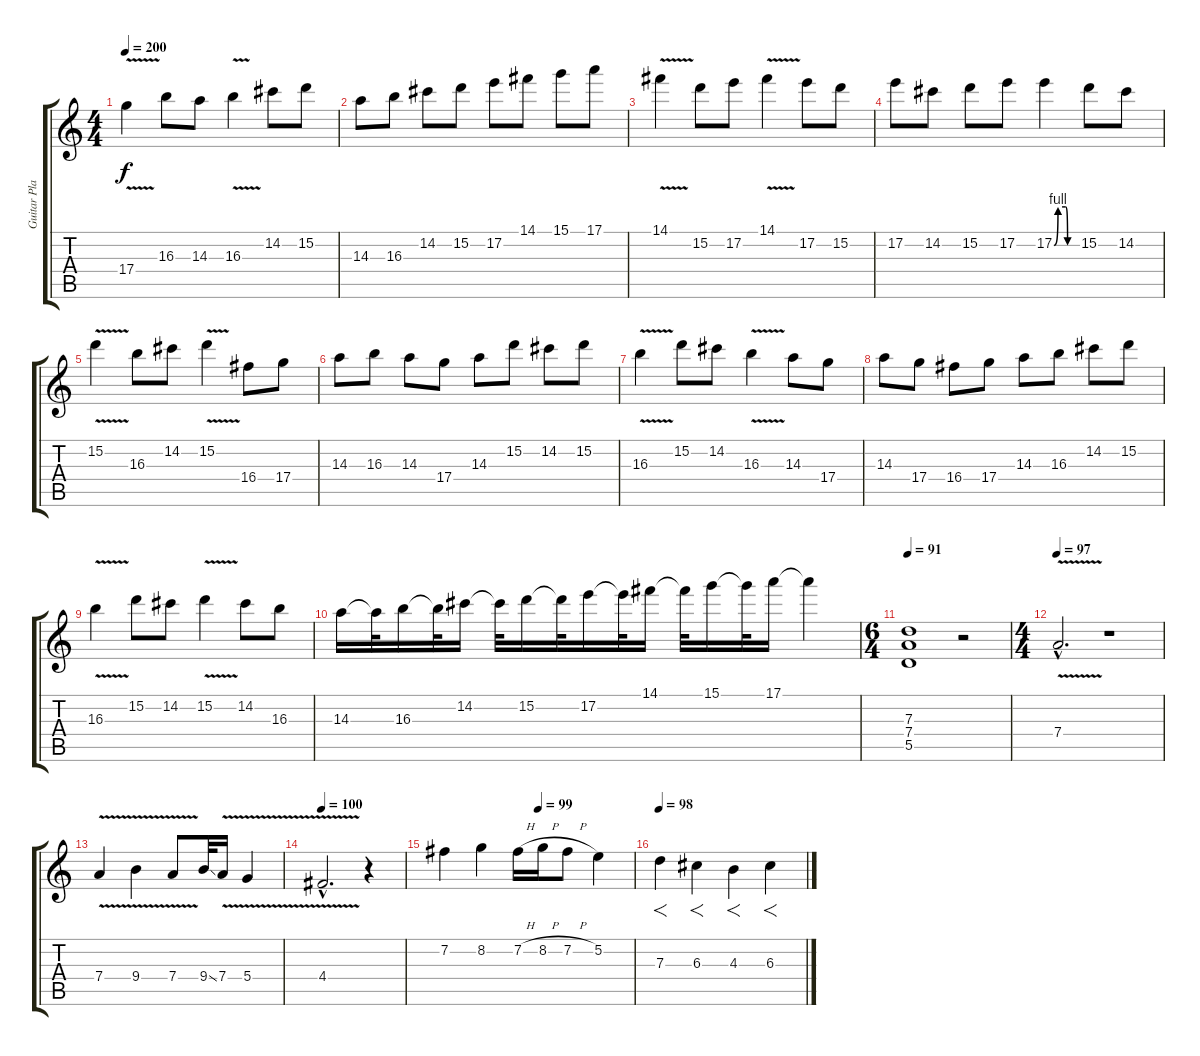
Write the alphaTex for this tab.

\track ("Guitar Player" "Guitar Pla") {instrument distortionguitar}
\staff {score tabs}
\tuning (E4 B3 G3 D3 A2 E2) {hide}
\ts (4 4)
\tempo 200
\clef g2
\ks c
17.4{v}.4{dy f} 16.3.8 14.3.8 16.3{v}.4 14.2.8 15.2.8 |
14.3.8 16.3.8 14.2.8 15.2.8 17.2.8 14.1.8 15.1.8 17.1.8 |
14.1{v}.4 15.2.8 17.2.8 14.1{v}.4 17.2.8 15.2.8 |
17.2.8 14.2.8 15.2.8 17.2.8 17.2{be (custom 0 0 10 4 30 4 35 0 60 0)}.4 15.2.8 14.2.8 |
15.2{v}.4 16.3.8 14.2.8 15.2{v}.4 16.4.8 17.4.8 |
14.3.8 16.3.8 14.3.8 17.4.8 14.3.8 15.2.8 14.2.8 15.2.8 |
16.3{v}.4 15.2.8 14.2.8 16.3{v}.4 14.3.8 17.4.8 |
14.3.8 17.4.8 16.4.8 17.4.8 14.3.8 16.3.8 14.2.8 15.2.8 |
16.3{v}.4 15.2.8 14.2.8 15.2{v}.4 14.2.8 16.3.8 |
14.3.16 14.3{t}.32 16.3.16 16.3{t}.32 14.2.16 14.2{t}.32 15.2.16 15.2{t}.32 17.2.16 17.2{t}.32 14.1.16 14.1{t}.32 15.1.16 15.1{t}.32 17.1.16 17.1{t}.4 |
\ts (6 4)
\tempo 91
(7.3 7.4 5.5).1 r.2 |
\ts (4 4)
\tempo 97
7.4{v hac}.2{d} r.1 |
7.4{v}.4 9.4{v}.4 7.4{v}.8 9.4{ss}.32 7.4{v}.16 5.4{v}.4 |
\tempo 100
4.4{v hac}.2{d} r.4 |
\tempo (99 0.5)
7.2.4 8.2.4 7.2{h}.16 8.2{h}.16 7.2{h}.8 5.2.4 |
\tempo 98
7.3.4{f} 6.3.4{f} 4.3.4{f} 6.3.4{f}
